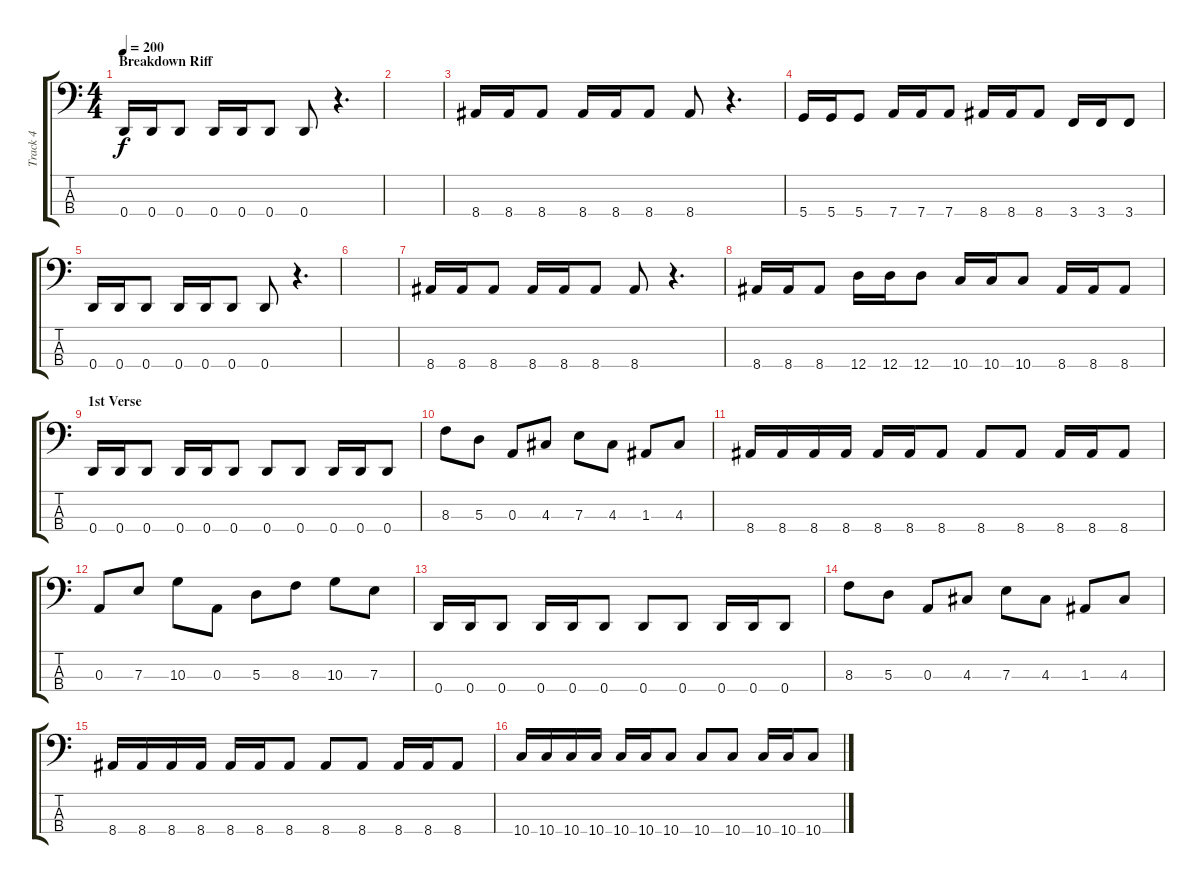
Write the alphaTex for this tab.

\track ("Track 4" "Track 4") {instrument electricbasspick}
\staff {score tabs}
\tuning (G2 D2 A1 D1) {hide}
\ts (4 4)
\section ("" "Breakdown Riff")
\tempo 200
\clef f4
\ks c
0.4.16{dy f} 0.4.16 0.4.8 0.4.16 0.4.16 0.4.8 0.4.8 r.4{d} |
|
8.4.16 8.4.16 8.4.8 8.4.16 8.4.16 8.4.8 8.4.8 r.4{d} |
5.4.16 5.4.16 5.4.8 7.4.16 7.4.16 7.4.8 8.4.16 8.4.16 8.4.8 3.4.16 3.4.16 3.4.8 |
0.4.16 0.4.16 0.4.8 0.4.16 0.4.16 0.4.8 0.4.8 r.4{d} |
|
8.4.16 8.4.16 8.4.8 8.4.16 8.4.16 8.4.8 8.4.8 r.4{d} |
8.4.16 8.4.16 8.4.8 12.4.16 12.4.16 12.4.8 10.4.16 10.4.16 10.4.8 8.4.16 8.4.16 8.4.8 |
\section ("" "1st Verse")
0.4.16 0.4.16 0.4.8 0.4.16 0.4.16 0.4.8 0.4.8 0.4.8 0.4.16 0.4.16 0.4.8 |
8.3.8 5.3.8 0.3.8 4.3.8 7.3.8 4.3.8 1.3.8 4.3.8 |
8.4.16 8.4.16 8.4.16 8.4.16 8.4.16 8.4.16 8.4.8 8.4.8 8.4.8 8.4.16 8.4.16 8.4.8 |
0.3.8 7.3.8 10.3.8 0.3.8 5.3.8 8.3.8 10.3.8 7.3.8 |
0.4.16 0.4.16 0.4.8 0.4.16 0.4.16 0.4.8 0.4.8 0.4.8 0.4.16 0.4.16 0.4.8 |
8.3.8 5.3.8 0.3.8 4.3.8 7.3.8 4.3.8 1.3.8 4.3.8 |
8.4.16 8.4.16 8.4.16 8.4.16 8.4.16 8.4.16 8.4.8 8.4.8 8.4.8 8.4.16 8.4.16 8.4.8 |
10.4.16 10.4.16 10.4.16 10.4.16 10.4.16 10.4.16 10.4.8 10.4.8 10.4.8 10.4.16 10.4.16 10.4.8
